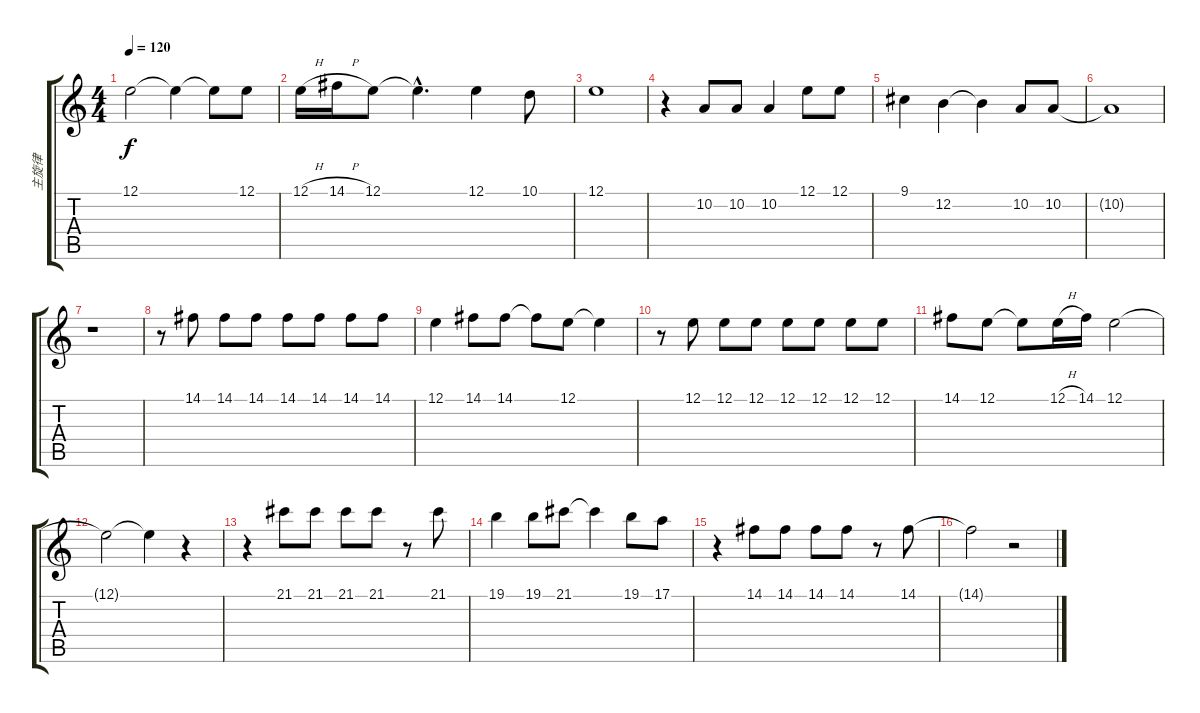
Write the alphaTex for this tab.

\track ("主旋律" "主旋律") {instrument violin}
\staff {score tabs}
\tuning (E4 B3 G3 D3 A2 E2) {hide}
\ts (4 4)
\tempo 120
\clef g2
\ks c
12.1{t}.2{dy f} 12.1{t}.4 12.1{t}.8 12.1.8 |
12.1{h}.16 14.1{h}.16 12.1.8 12.1{hac t}.4{d} 12.1.4 10.1.8 |
12.1.1 |
r.4 10.2.8 10.2.8 10.2.4 12.1.8 12.1.8 |
9.1.4 12.2.4 12.2{t}.4 10.2.8 10.2.8 |
10.2{t}.1 |
r.1 |
r.8 14.1.8 14.1.8 14.1.8 14.1.8 14.1.8 14.1.8 14.1.8 |
12.1.4 14.1.8 14.1.8 14.1{t}.8 12.1.8 12.1{t}.4 |
r.8 12.1.8 12.1.8 12.1.8 12.1.8 12.1.8 12.1.8 12.1.8 |
14.1.8 12.1.8 12.1{t}.8 12.1{h}.16 14.1.16 12.1.2 |
12.1{t}.2 12.1{t}.4 r.4 |
r.4 21.1.8 21.1.8 21.1.8 21.1.8 r.8 21.1.8 |
19.1.4 19.1.8 21.1.8 21.1{t}.4 19.1.8 17.1.8 |
r.4 14.1.8 14.1.8 14.1.8 14.1.8 r.8 14.1.8 |
14.1{t}.2 r.2
